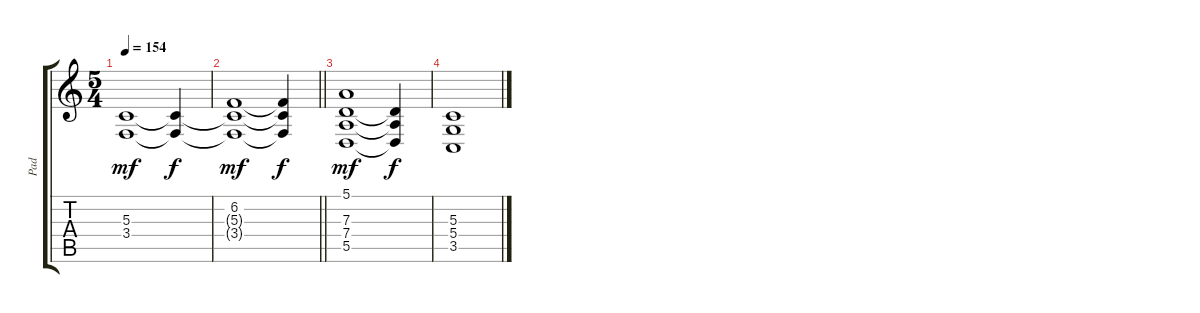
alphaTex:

\track ("Pad" "Pad") {instrument pad2warm}
\staff {score tabs}
\tuning (E4 B3 G3 D3 A2 E2) {hide}
\ts (5 4)
\tempo 154
\clef g2
\ks c
(5.3 3.4).1{dy mf volume 8} (5.3{t} 3.4{t}).4{dy f} |
\barLineRight lightlight
(6.2 5.3{t} 3.4{t}).1{dy mf volume 12} (6.2{t} 5.3{t} 3.4{t}).4{dy f} |
(5.1 7.3 7.4 5.5).1{dy mf} (7.3{t} 7.4{t} 5.5{t}).4{dy f} |
(5.3 5.4 3.5).1{volume 5}
